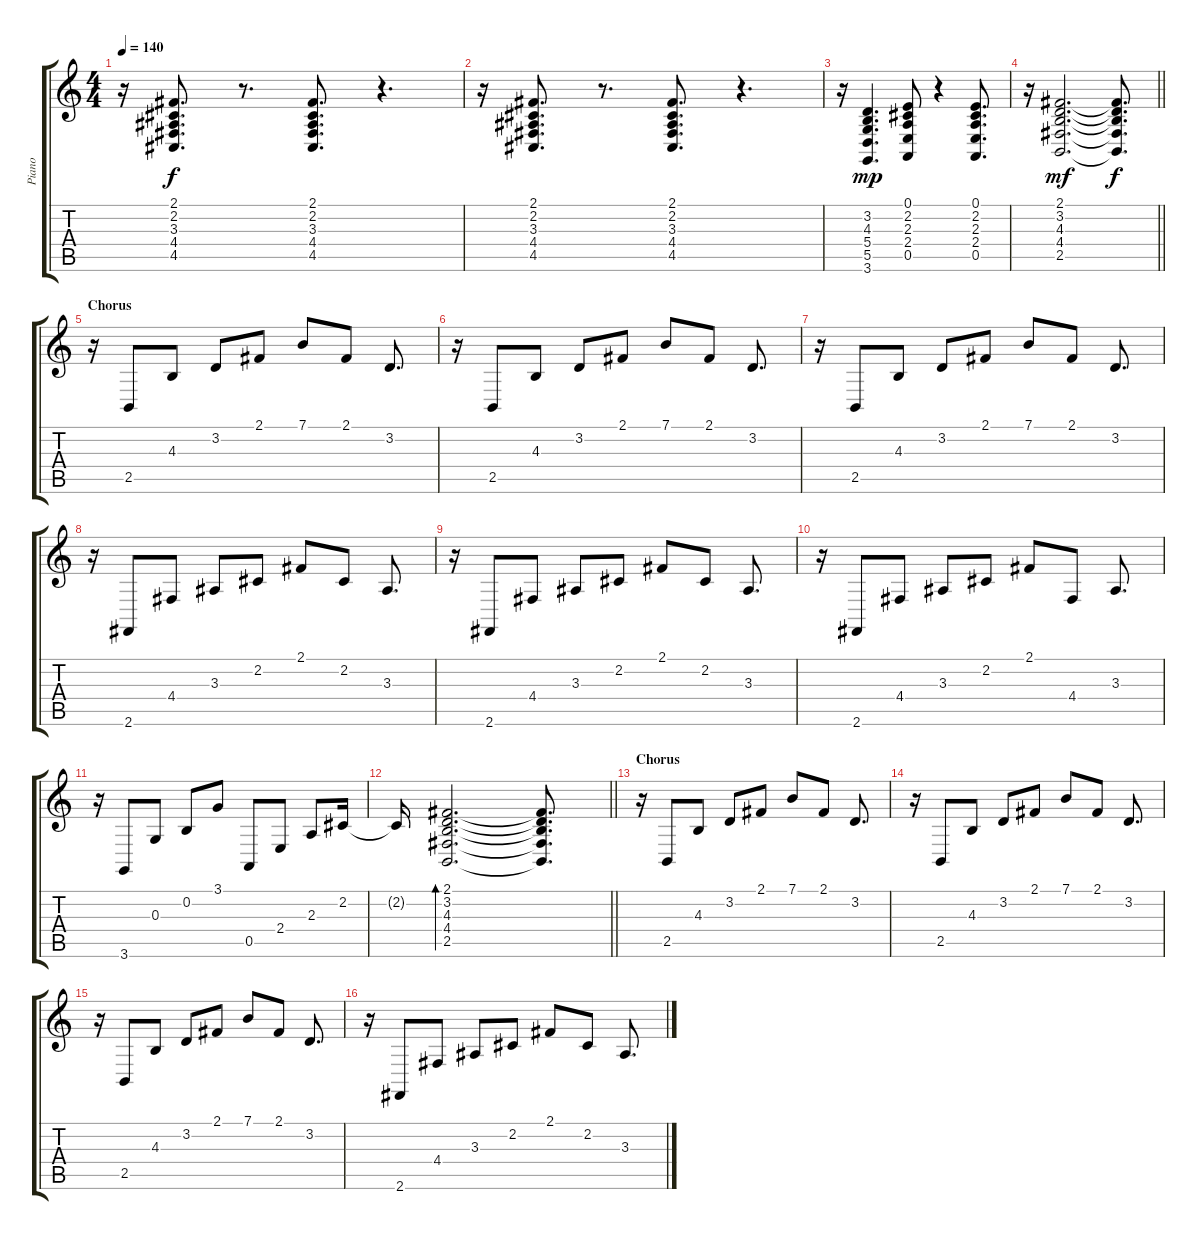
\track ("Piano" "Piano") {instrument acousticgrandpiano}
\staff {score tabs}
\tuning (E4 B3 G3 D3 A2 E2) {hide}
\ts (4 4)
\tempo 140
\clef g2
\ks c
r.16{dy f} (2.1 2.2 3.3 4.4 4.5).8{d} r.8{d} (2.1 2.2 3.3 4.4 4.5).8{d} r.4{d} |
r.16 (2.1 2.2 3.3 4.4 4.5).8{d} r.8{d} (2.1 2.2 3.3 4.4 4.5).8{d} r.4{d} |
r.16 (3.2 4.3 5.4 5.5 3.6).4{d dy mp} (0.1 2.2 2.3 2.4 0.5).8 r.4 (0.1 2.2 2.3 2.4 0.5).8{d} |
\barLineRight lightlight
r.16 (2.1 3.2 4.3 4.4 2.5).2{d dy mf} (2.1{t} 3.2{t} 4.3{t} 4.4{t} 2.5{t}).8{d dy f} |
\section ("" "Chorus")
r.16 2.5.8 4.3.8 3.2.8 2.1.8 7.1.8 2.1.8 3.2.8{d} |
r.16 2.5.8 4.3.8 3.2.8 2.1.8 7.1.8 2.1.8 3.2.8{d} |
r.16 2.5.8 4.3.8 3.2.8 2.1.8 7.1.8 2.1.8 3.2.8{d} |
r.16 2.6.8 4.4.8 3.3.8 2.2.8 2.1.8 2.2.8 3.3.8{d} |
r.16 2.6.8 4.4.8 3.3.8 2.2.8 2.1.8 2.2.8 3.3.8{d} |
r.16 2.6.8 4.4.8 3.3.8 2.2.8 2.1.8 4.4.8 3.3.8{d} |
r.16 3.6.8 0.3.8 0.2.8 3.1.8 0.5.8 2.4.8 2.3.8 2.2.16 |
\barLineRight lightlight
2.2{t}.16 (2.1 3.2 4.3 4.4 2.5).2{d bd 30} (2.1{t} 3.2{t} 4.3{t} 4.4{t} 2.5{t}).8{d} |
\section ("" "Chorus")
r.16 2.5.8 4.3.8 3.2.8 2.1.8 7.1.8 2.1.8 3.2.8{d} |
r.16 2.5.8 4.3.8 3.2.8 2.1.8 7.1.8 2.1.8 3.2.8{d} |
r.16 2.5.8 4.3.8 3.2.8 2.1.8 7.1.8 2.1.8 3.2.8{d} |
r.16 2.6.8 4.4.8 3.3.8 2.2.8 2.1.8 2.2.8 3.3.8{d}
